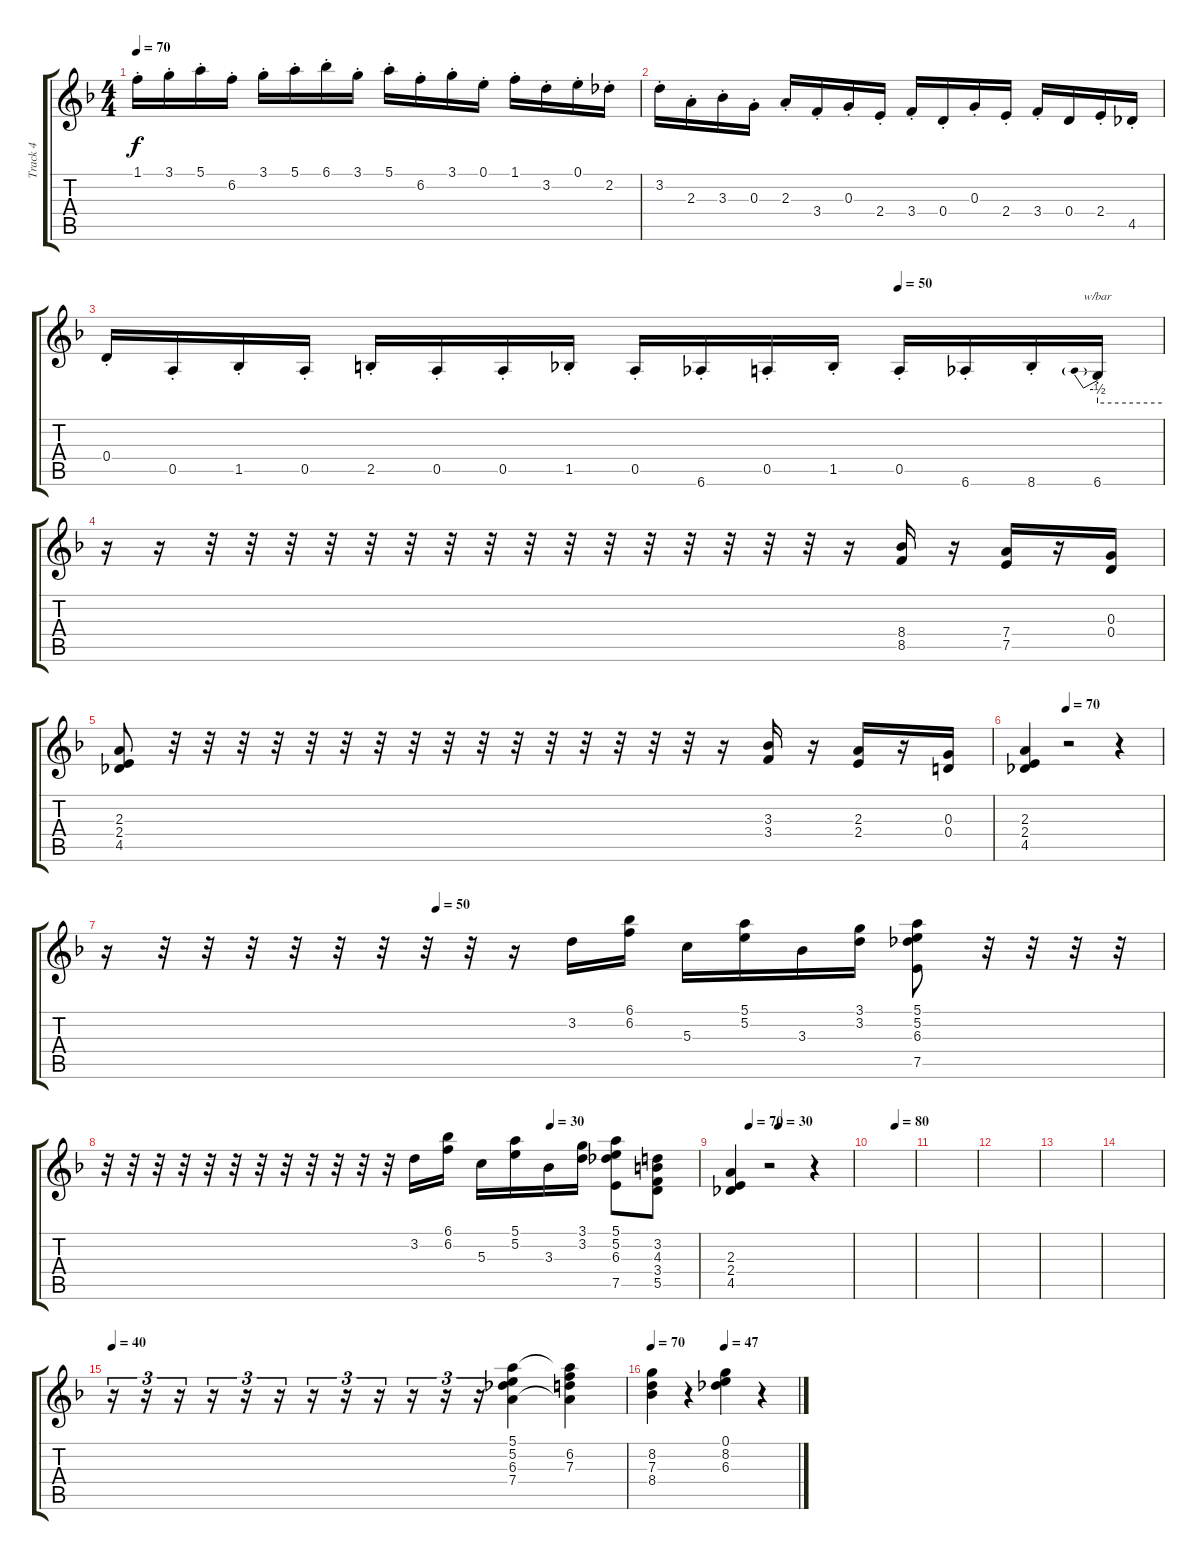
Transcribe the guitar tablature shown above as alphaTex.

\track ("Track 4" "Track 4") {instrument distortionguitar}
\staff {score tabs}
\tuning (E4 B3 G3 D3 A2 D2) {hide}
\ts (4 4)
\tempo 70
\clef g2
\ks dminor
1.1{st}.16{dy f} 3.1{st}.16 5.1{st}.16 6.2{st}.16 3.1{st}.16 5.1{st}.16 6.1{st}.16 3.1{st}.16 5.1{st}.16 6.2{st}.16 3.1{st}.16 0.1{st}.16 1.1{st}.16 3.2{st}.16 0.1{st}.16 2.2{st}.16 |
3.2{st}.16 2.3{st}.16 3.3{st}.16 0.3{st}.16 2.3{st}.16 3.4{st}.16 0.3{st}.16 2.4{st}.16 3.4{st}.16 0.4{st}.16 0.3{st}.16 2.4{st}.16 3.4{st}.16 0.4.16 2.4{st}.16 4.5{st}.16 |
\tempo (50 0.75)
0.4{st}.16 0.5{st}.16 1.5{st}.16 0.5{st}.16 2.5{st}.16 0.5{st}.16 0.5{st}.16 1.5{st}.16 0.5{st}.16 6.6{st}.16 0.5{st}.16 1.5{st}.16 0.5{st}.16 6.6{st}.16 8.6{st}.16 6.6{st}.16{tbe (predive default 0 -2 60 -2)} |
r.16{volume 16} r.16 r.32 r.32 r.32 r.32 r.32 r.32 r.32 r.32 r.32 r.32 r.32 r.32 r.32 r.32 r.32 r.32 r.16 (8.4 8.5).16 r.16 (7.4 7.5).16 r.16 (0.3 0.4).16 |
(2.3 2.4 4.5).8 r.32 r.32 r.32 r.32 r.32 r.32 r.32 r.32 r.32 r.32 r.32 r.32 r.32 r.32 r.32 r.32 r.16 (3.3 3.4).16 r.16 (2.3 2.4).16 r.16 (0.3 0.4).16 |
\tempo (70 0.28125)
(2.3 2.4 4.5).4 r.2 r.4 |
\tempo (50 0.3125)
r.16 r.32 r.32 r.32 r.32 r.32 r.32 r.32 r.32 r.16 3.2.16 (6.1 6.2).16 5.3.16 (5.1 5.2).16 3.3.16 (3.1 3.2).16 (5.1 5.2 6.3 7.5).8 r.32 r.32 r.32 r.32 |
\tempo (30 0.75)
r.32 r.32 r.32 r.32 r.32 r.32 r.32 r.32 r.32 r.32 r.32 r.32 3.2.16 (6.1 6.2).16 5.3.16 (5.1 5.2).16 3.3.16 (3.1 3.2).16 (5.1 5.2 6.3 7.5).8 (3.2 4.3 3.4 5.5).8 |
\tempo (70 0.125)
\tempo (30 0.375)
(2.3 2.4 4.5).4 r.2 r.4 |
\tempo (80 0.5416666666666666)
|
|
|
|
|
\tempo 40
r.16{tu (3 2)} r.16{tu (3 2)} r.16{tu (3 2)} r.16{tu (3 2)} r.16{tu (3 2)} r.16{tu (3 2)} r.16{tu (3 2)} r.16{tu (3 2)} r.16{tu (3 2)} r.16{tu (3 2)} r.16{tu (3 2)} r.16{tu (3 2)} (5.1 5.2 6.3 7.4).4 (5.1{t} 6.2 7.3 7.4{t}).4 |
\tempo 70
\tempo (47 0.5)
(8.2 7.3 8.4).4 r.4 (0.1 8.2 6.3).4 r.4
